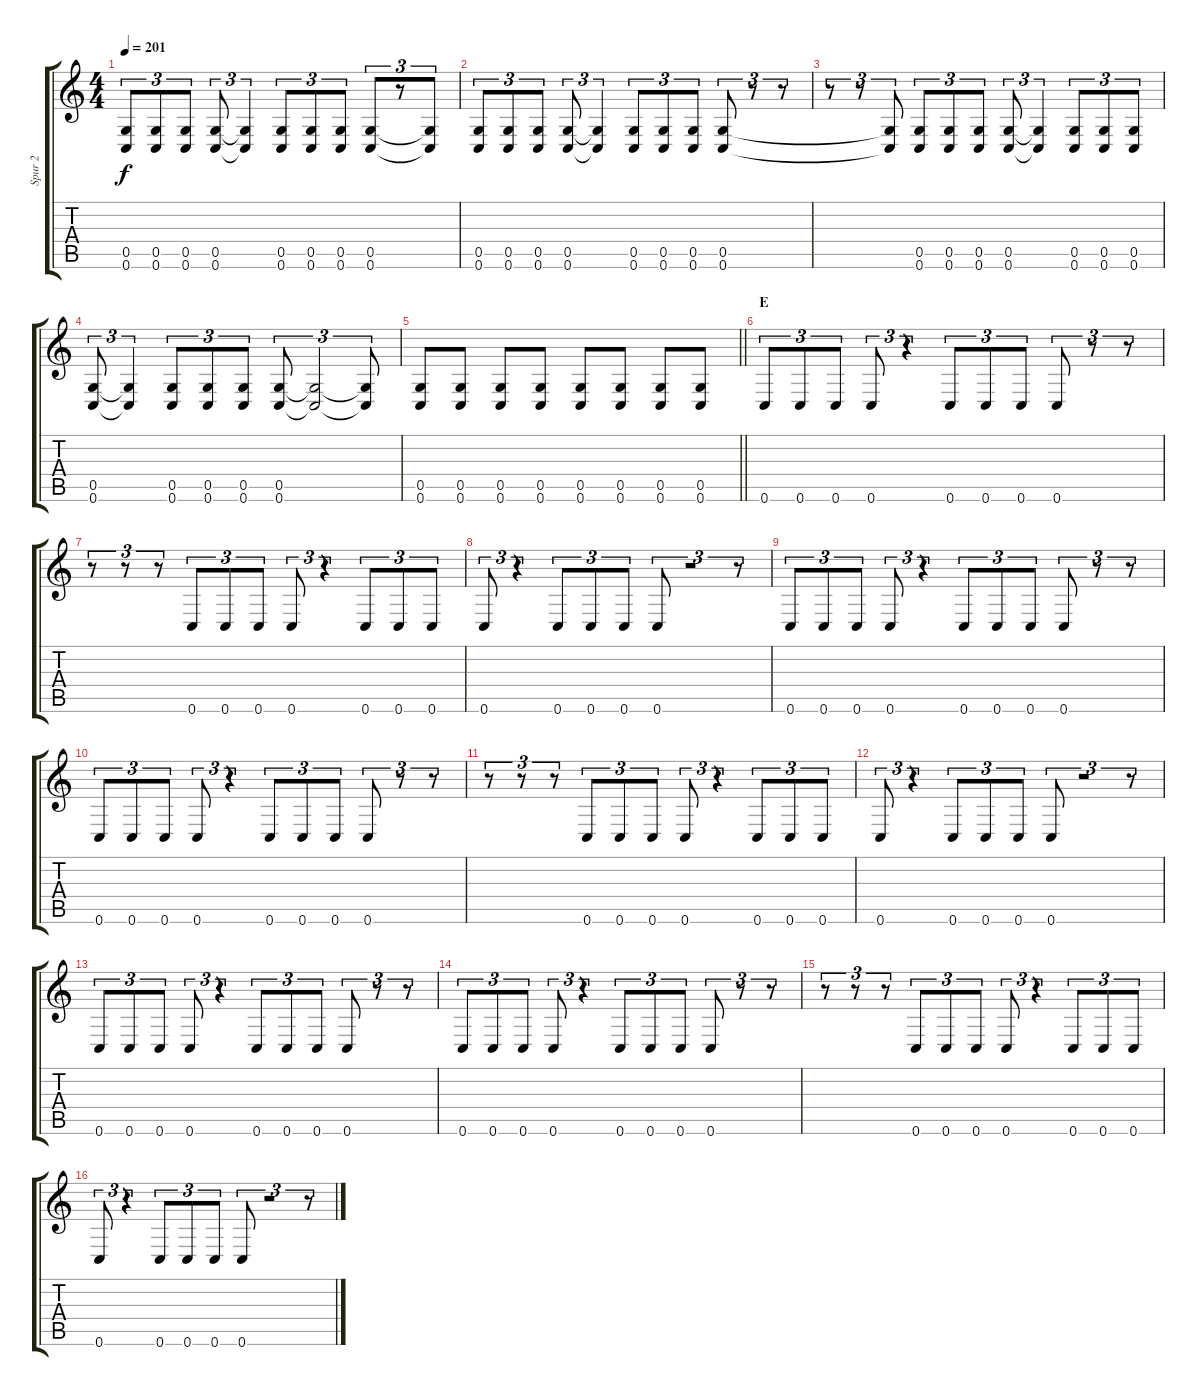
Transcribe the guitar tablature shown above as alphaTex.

\track ("Spur 2" "Spur 2") {instrument distortionguitar}
\staff {score tabs}
\tuning (D4 A3 F3 C3 G2 C2) {hide}
\ts (4 4)
\tempo 201
\clef g2
\ks c
(0.5 0.6).8{tu (3 2) dy f} (0.5 0.6).8{tu (3 2)} (0.5 0.6).8{tu (3 2)} (0.5 0.6).8{tu (3 2)} (0.5{t} 0.6{t}).4{tu (3 2)} (0.5 0.6).8{tu (3 2)} (0.5 0.6).8{tu (3 2)} (0.5 0.6).8{tu (3 2)} (0.5 0.6).8{tu (3 2)} r.8{tu (3 2)} (0.5{t} 0.6{t}).8{tu (3 2)} |
(0.5 0.6).8{tu (3 2)} (0.5 0.6).8{tu (3 2)} (0.5 0.6).8{tu (3 2)} (0.5 0.6).8{tu (3 2)} (0.5{t} 0.6{t}).4{tu (3 2)} (0.5 0.6).8{tu (3 2)} (0.5 0.6).8{tu (3 2)} (0.5 0.6).8{tu (3 2)} (0.5 0.6).8{tu (3 2)} r.8{tu (3 2)} r.8{tu (3 2)} |
r.8{tu (3 2)} r.8{tu (3 2)} (0.5{t} 0.6{t}).8{tu (3 2)} (0.5 0.6).8{tu (3 2)} (0.5 0.6).8{tu (3 2)} (0.5 0.6).8{tu (3 2)} (0.5 0.6).8{tu (3 2)} (0.5{t} 0.6{t}).4{tu (3 2)} (0.5 0.6).8{tu (3 2)} (0.5 0.6).8{tu (3 2)} (0.5 0.6).8{tu (3 2)} |
(0.5 0.6).8{tu (3 2)} (0.5{t} 0.6{t}).4{tu (3 2)} (0.5 0.6).8{tu (3 2)} (0.5 0.6).8{tu (3 2)} (0.5 0.6).8{tu (3 2)} (0.5 0.6).8{tu (3 2)} (0.5{t} 0.6{t}).2{tu (3 2)} (0.5{t} 0.6{t}).8{tu (3 2)} |
\barLineRight lightlight
(0.5 0.6).8 (0.5 0.6).8 (0.5 0.6).8 (0.5 0.6).8 (0.5 0.6).8 (0.5 0.6).8 (0.5 0.6).8 (0.5 0.6).8 |
\section ("" "E")
0.6.8{tu (3 2)} 0.6.8{tu (3 2)} 0.6.8{tu (3 2)} 0.6.8{tu (3 2)} r.4{tu (3 2)} 0.6.8{tu (3 2)} 0.6.8{tu (3 2)} 0.6.8{tu (3 2)} 0.6.8{tu (3 2)} r.8{tu (3 2)} r.8{tu (3 2)} |
r.8{tu (3 2)} r.8{tu (3 2)} r.8{tu (3 2)} 0.6.8{tu (3 2)} 0.6.8{tu (3 2)} 0.6.8{tu (3 2)} 0.6.8{tu (3 2)} r.4{tu (3 2)} 0.6.8{tu (3 2)} 0.6.8{tu (3 2)} 0.6.8{tu (3 2)} |
0.6.8{tu (3 2)} r.4{tu (3 2)} 0.6.8{tu (3 2)} 0.6.8{tu (3 2)} 0.6.8{tu (3 2)} 0.6.8{tu (3 2)} r.2{tu (3 2)} r.8{tu (3 2)} |
0.6.8{tu (3 2)} 0.6.8{tu (3 2)} 0.6.8{tu (3 2)} 0.6.8{tu (3 2)} r.4{tu (3 2)} 0.6.8{tu (3 2)} 0.6.8{tu (3 2)} 0.6.8{tu (3 2)} 0.6.8{tu (3 2)} r.8{tu (3 2)} r.8{tu (3 2)} |
0.6.8{tu (3 2)} 0.6.8{tu (3 2)} 0.6.8{tu (3 2)} 0.6.8{tu (3 2)} r.4{tu (3 2)} 0.6.8{tu (3 2)} 0.6.8{tu (3 2)} 0.6.8{tu (3 2)} 0.6.8{tu (3 2)} r.8{tu (3 2)} r.8{tu (3 2)} |
r.8{tu (3 2)} r.8{tu (3 2)} r.8{tu (3 2)} 0.6.8{tu (3 2)} 0.6.8{tu (3 2)} 0.6.8{tu (3 2)} 0.6.8{tu (3 2)} r.4{tu (3 2)} 0.6.8{tu (3 2)} 0.6.8{tu (3 2)} 0.6.8{tu (3 2)} |
0.6.8{tu (3 2)} r.4{tu (3 2)} 0.6.8{tu (3 2)} 0.6.8{tu (3 2)} 0.6.8{tu (3 2)} 0.6.8{tu (3 2)} r.2{tu (3 2)} r.8{tu (3 2)} |
0.6.8{tu (3 2)} 0.6.8{tu (3 2)} 0.6.8{tu (3 2)} 0.6.8{tu (3 2)} r.4{tu (3 2)} 0.6.8{tu (3 2)} 0.6.8{tu (3 2)} 0.6.8{tu (3 2)} 0.6.8{tu (3 2)} r.8{tu (3 2)} r.8{tu (3 2)} |
0.6.8{tu (3 2)} 0.6.8{tu (3 2)} 0.6.8{tu (3 2)} 0.6.8{tu (3 2)} r.4{tu (3 2)} 0.6.8{tu (3 2)} 0.6.8{tu (3 2)} 0.6.8{tu (3 2)} 0.6.8{tu (3 2)} r.8{tu (3 2)} r.8{tu (3 2)} |
r.8{tu (3 2)} r.8{tu (3 2)} r.8{tu (3 2)} 0.6.8{tu (3 2)} 0.6.8{tu (3 2)} 0.6.8{tu (3 2)} 0.6.8{tu (3 2)} r.4{tu (3 2)} 0.6.8{tu (3 2)} 0.6.8{tu (3 2)} 0.6.8{tu (3 2)} |
0.6.8{tu (3 2)} r.4{tu (3 2)} 0.6.8{tu (3 2)} 0.6.8{tu (3 2)} 0.6.8{tu (3 2)} 0.6.8{tu (3 2)} r.2{tu (3 2)} r.8{tu (3 2)}
